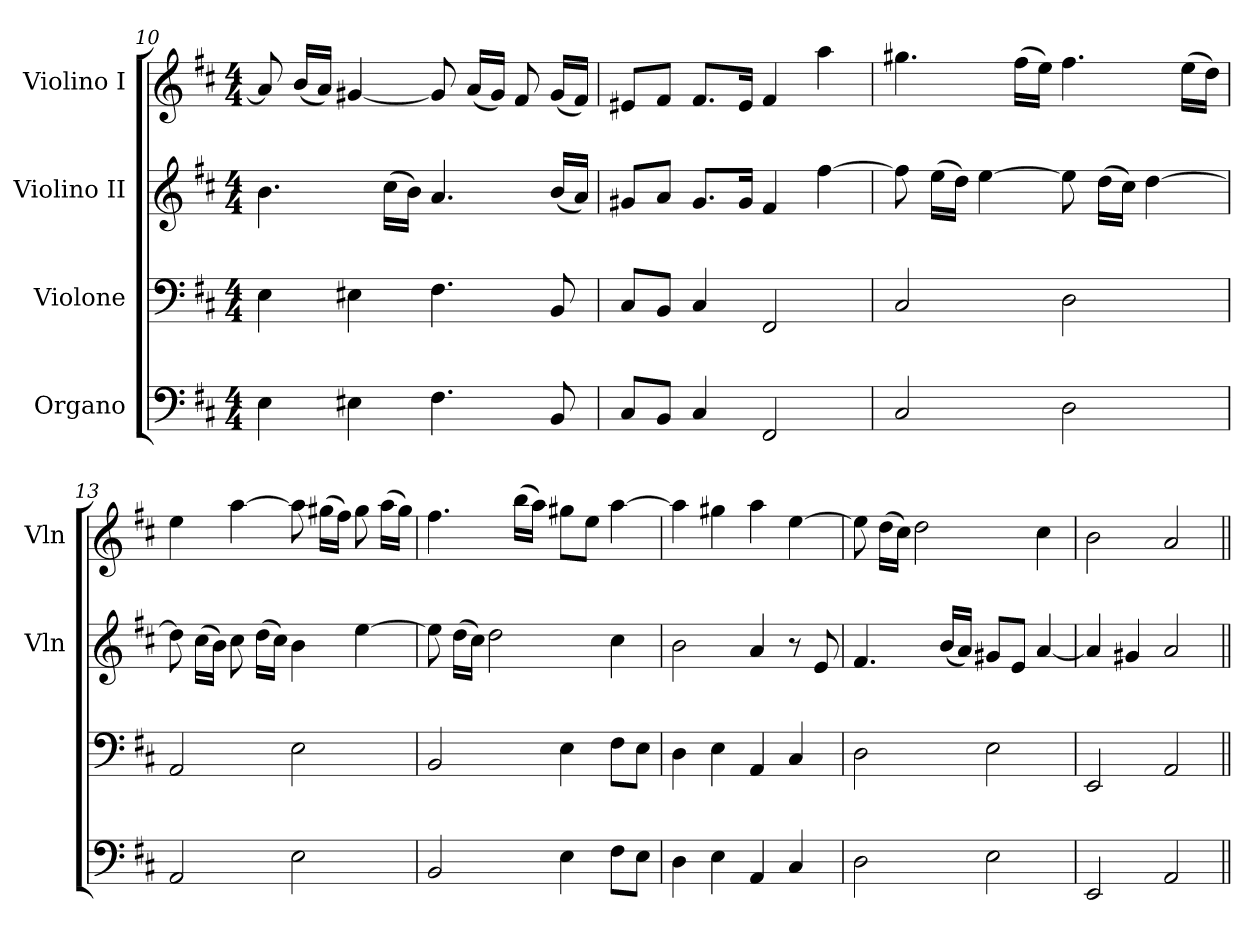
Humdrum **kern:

**kern	**kern	**kern	**kern
*part4	*part3	*part2	*part1
*staff4	*staff3	*staff2	*staff1
*I"Organo	*I"Violone	*I"Violino II	*I"Violino I
*	*	*I'Vln	*I'Vln
*clefF4	*clefF4	*clefG2	*clefG2
*k[f#c#]	*k[f#c#]	*k[f#c#]	*k[f#c#]
*M4/4	*M4/4	*M4/4	*M4/4
=10	=10	=10	=10
4E	4E	4.b	8a]
.	.	.	(16bLL
.	.	.	16aJJ)
4E#X	4E#X	.	[4g#X
.	.	(16cc#LL	.
.	.	16bJJ)	.
4.F#	4.F#	4.a	8g#]
.	.	.	(16aLL
.	.	.	16g#JJ)
.	.	.	8f#
8BB	8BB	(16bLL	(16g#LL
.	.	16aJJ)	16f#JJ)
=11	=11	=11	=11
8C#L	8C#L	8g#XL	8e#XL
8BBJ	8BBJ	8aJ	8f#J
4C#	4C#	8.g#L	8.f#L
.	.	16g#Jk	16e#Jk
2FF#	2FF#	4f#	4f#
.	.	[4ff#	4aa
=12	=12	=12	=12
2C#	2C#	8ff#]	4.gg#X
.	.	(16eeLL	.
.	.	16ddJJ)	.
.	.	[4ee	.
.	.	.	(16ff#LL
.	.	.	16eeJJ)
2D	2D	8ee]	4.ff#
.	.	(16ddLL	.
.	.	16cc#JJ)	.
.	.	[4dd	.
.	.	.	(16eeLL
.	.	.	16ddJJ)
=13	=13	=13	=13
2AA	2AA	8dd]	4ee
.	.	(16cc#LL	.
.	.	16bJJ)	.
.	.	8cc#	[4aa
.	.	(16ddLL	.
.	.	16cc#JJ)	.
2E	2E	4b	8aa]
.	.	.	(16gg#XLL
.	.	.	16ff#JJ)
.	.	[4ee	8gg#
.	.	.	(16aaLL
.	.	.	16gg#JJ)
=14	=14	=14	=14
2BB	2BB	8ee]	4.ff#
.	.	(16ddLL	.
.	.	16cc#JJ)	.
.	.	2dd	.
.	.	.	(16bbLL
.	.	.	16aaJJ)
4E	4E	.	8gg#XL
.	.	.	8eeJ
8F#L	8F#L	4cc#	[4aa
8EJ	8EJ	.	.
=15	=15	=15	=15
4D	4D	2b	4aa]
4E	4E	.	4gg#X
4AA	4AA	4a	4aa
4C#	4C#	8r	[4ee
.	.	8e	.
=16	=16	=16	=16
2D	2D	4.f#	8ee]
.	.	.	(16ddLL
.	.	.	16cc#JJ)
.	.	.	2dd
.	.	(16bLL	.
.	.	16aJJ)	.
2E	2E	8g#XL	.
.	.	8eJ	.
.	.	[4a	4cc#
=17	=17	=17	=17
2EE	2EE	4a]	2b
.	.	4g#X	.
2AA	2AA	2a	2a
=||	=||	=||	=||
*-	*-	*-	*-
